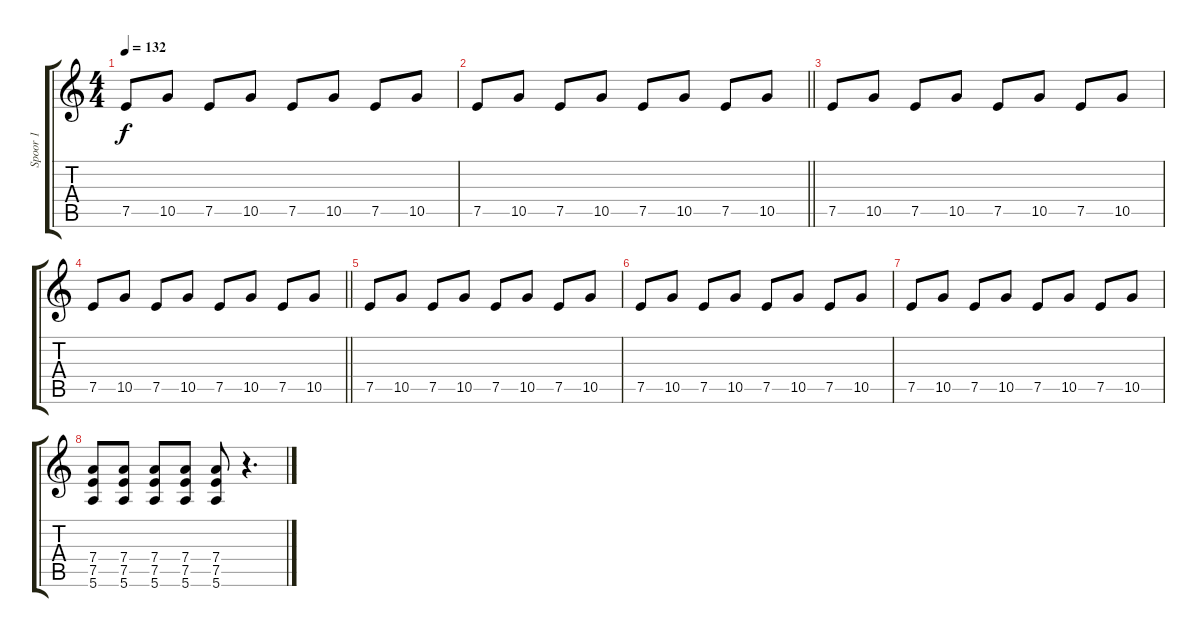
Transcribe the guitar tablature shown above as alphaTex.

\track ("Spoor 1" "Spoor 1") {instrument overdrivenguitar}
\staff {score tabs}
\tuning (E4 B3 G3 D3 A2 E2) {hide}
\ts (4 4)
\tempo 132
\clef g2
\ks c
7.5.8{dy f} 10.5.8 7.5.8 10.5.8 7.5.8 10.5.8 7.5.8 10.5.8 |
\barLineRight lightlight
7.5.8 10.5.8 7.5.8 10.5.8 7.5.8 10.5.8 7.5.8 10.5.8 |
7.5.8 10.5.8 7.5.8 10.5.8 7.5.8 10.5.8 7.5.8 10.5.8 |
\barLineRight lightlight
7.5.8 10.5.8 7.5.8 10.5.8 7.5.8 10.5.8 7.5.8 10.5.8 |
7.5.8 10.5.8 7.5.8 10.5.8 7.5.8 10.5.8 7.5.8 10.5.8 |
7.5.8 10.5.8 7.5.8 10.5.8 7.5.8 10.5.8 7.5.8 10.5.8 |
7.5.8 10.5.8 7.5.8 10.5.8 7.5.8 10.5.8 7.5.8 10.5.8 |
(7.4 7.5 5.6).8 (7.4 7.5 5.6).8 (7.4 7.5 5.6).8 (7.4 7.5 5.6).8 (7.4 7.5 5.6).8 r.4{d}
